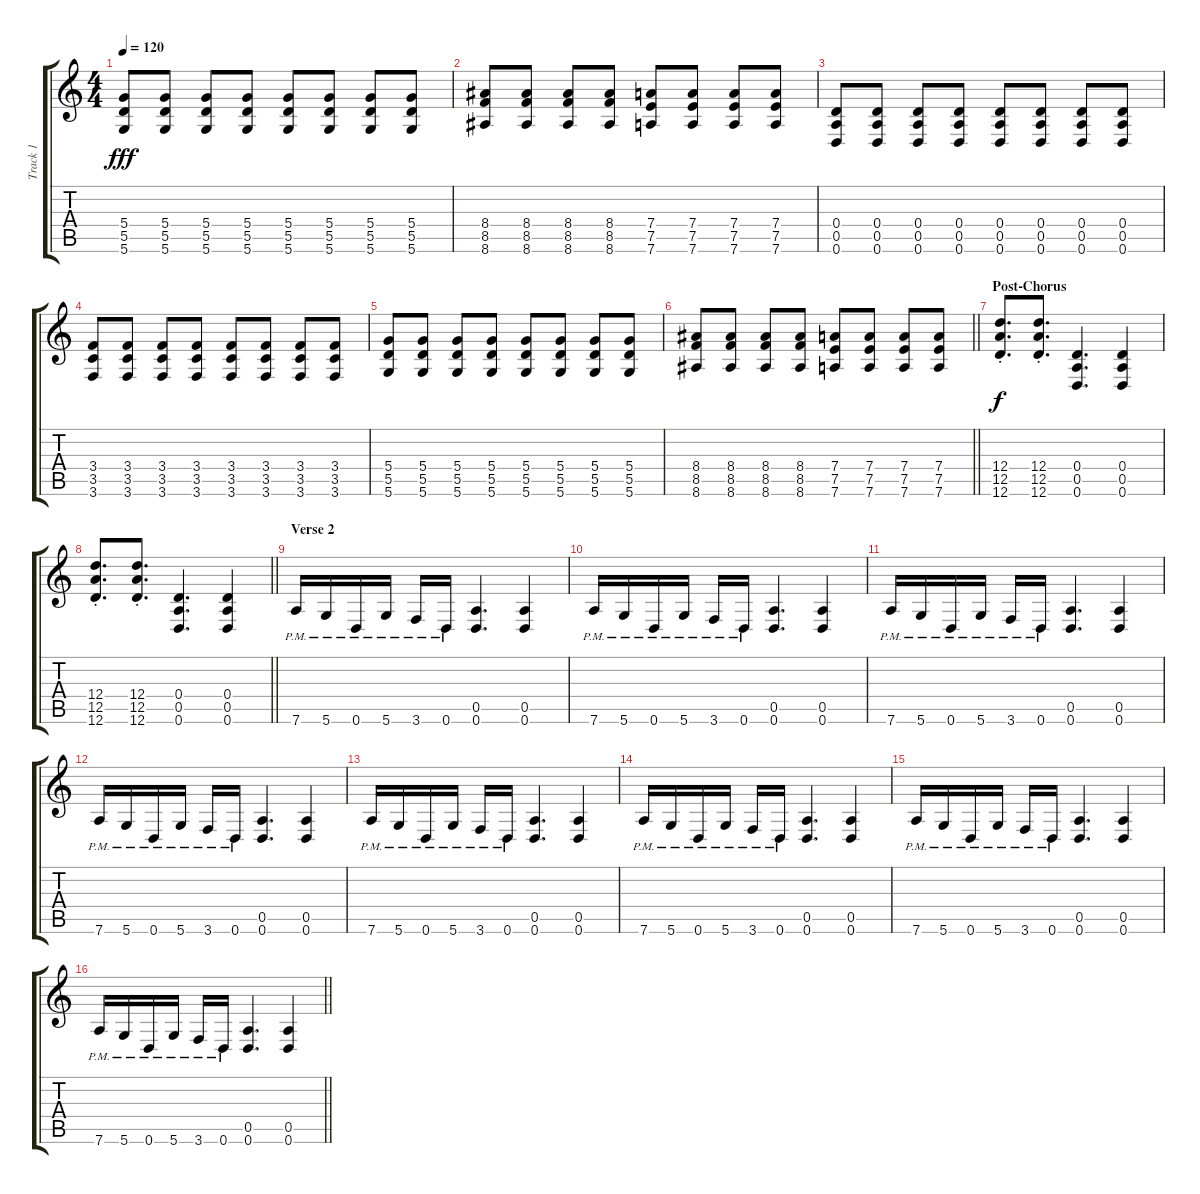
\track ("Track 1" "Track 1") {instrument overdrivenguitar}
\staff {score tabs}
\tuning (E4 B3 G3 D3 A2 D2) {hide}
\ts (4 4)
\tempo 120
\clef g2
\ks c
(5.4 5.5 5.6).8{dy fff} (5.4 5.5 5.6).8 (5.4 5.5 5.6).8 (5.4 5.5 5.6).8 (5.4 5.5 5.6).8 (5.4 5.5 5.6).8 (5.4 5.5 5.6).8 (5.4 5.5 5.6).8 |
(8.4 8.5 8.6).8 (8.4 8.5 8.6).8 (8.4 8.5 8.6).8 (8.4 8.5 8.6).8 (7.4 7.5 7.6).8 (7.4 7.5 7.6).8 (7.4 7.5 7.6).8 (7.4 7.5 7.6).8 |
(0.4 0.5 0.6).8 (0.4 0.5 0.6).8 (0.4 0.5 0.6).8 (0.4 0.5 0.6).8 (0.4 0.5 0.6).8 (0.4 0.5 0.6).8 (0.4 0.5 0.6).8 (0.4 0.5 0.6).8 |
(3.4 3.5 3.6).8 (3.4 3.5 3.6).8 (3.4 3.5 3.6).8 (3.4 3.5 3.6).8 (3.4 3.5 3.6).8 (3.4 3.5 3.6).8 (3.4 3.5 3.6).8 (3.4 3.5 3.6).8 |
(5.4 5.5 5.6).8 (5.4 5.5 5.6).8 (5.4 5.5 5.6).8 (5.4 5.5 5.6).8 (5.4 5.5 5.6).8 (5.4 5.5 5.6).8 (5.4 5.5 5.6).8 (5.4 5.5 5.6).8 |
\barLineRight lightlight
(8.4 8.5 8.6).8 (8.4 8.5 8.6).8 (8.4 8.5 8.6).8 (8.4 8.5 8.6).8 (7.4 7.5 7.6).8 (7.4 7.5 7.6).8 (7.4 7.5 7.6).8 (7.4 7.5 7.6).8 |
\section ("" "Post-Chorus")
(12.4{st} 12.5{st} 12.6{st}).8{d dy f} (12.4{st} 12.5{st} 12.6{st}).8{d} (0.4 0.5 0.6).4{d} (0.4 0.5 0.6).4 |
\barLineRight lightlight
(12.4{st} 12.5{st} 12.6{st}).8{d} (12.4{st} 12.5{st} 12.6{st}).8{d} (0.4 0.5 0.6).4{d} (0.4 0.5 0.6).4 |
\section ("" "Verse 2")
7.6{pm}.16 5.6{pm}.16 0.6{pm}.16 5.6{pm}.16 3.6{pm}.16 0.6{pm}.16 (0.5 0.6).4{d} (0.5 0.6).4 |
7.6{pm}.16 5.6{pm}.16 0.6{pm}.16 5.6{pm}.16 3.6{pm}.16 0.6{pm}.16 (0.5 0.6).4{d} (0.5 0.6).4 |
7.6{pm}.16 5.6{pm}.16 0.6{pm}.16 5.6{pm}.16 3.6{pm}.16 0.6{pm}.16 (0.5 0.6).4{d} (0.5 0.6).4 |
7.6{pm}.16 5.6{pm}.16 0.6{pm}.16 5.6{pm}.16 3.6{pm}.16 0.6{pm}.16 (0.5 0.6).4{d} (0.5 0.6).4 |
7.6{pm}.16 5.6{pm}.16 0.6{pm}.16 5.6{pm}.16 3.6{pm}.16 0.6{pm}.16 (0.5 0.6).4{d} (0.5 0.6).4 |
7.6{pm}.16 5.6{pm}.16 0.6{pm}.16 5.6{pm}.16 3.6{pm}.16 0.6{pm}.16 (0.5 0.6).4{d} (0.5 0.6).4 |
7.6{pm}.16 5.6{pm}.16 0.6{pm}.16 5.6{pm}.16 3.6{pm}.16 0.6{pm}.16 (0.5 0.6).4{d} (0.5 0.6).4 |
\barLineRight lightlight
7.6{pm}.16 5.6{pm}.16 0.6{pm}.16 5.6{pm}.16 3.6{pm}.16 0.6{pm}.16 (0.5 0.6).4{d} (0.5 0.6).4
